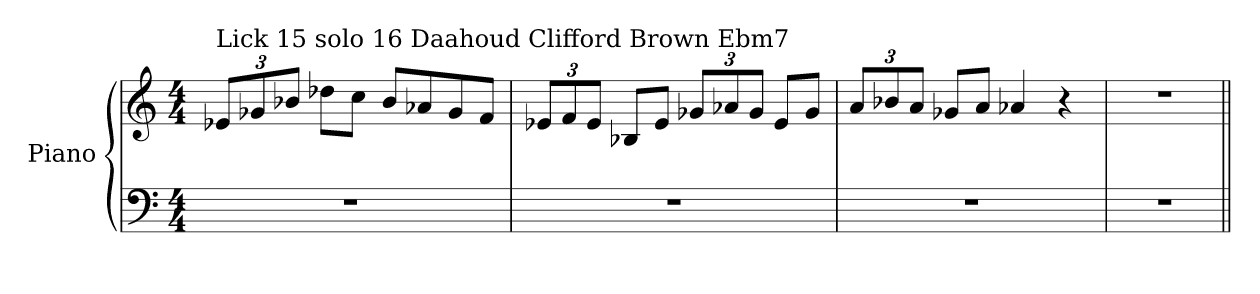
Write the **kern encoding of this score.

**kern	**kern
*part1	*part1
*staff2	*staff1
*I"Piano	*
*I'Pno.	*
*clefF4	*clefG2
*k[]	*k[]
*M4/4	*M4/4
*MM220	*MM220
*	*Xbrackettup
=1	=1
!	!LO:TX:t=Lick 15 solo 16 Daahoud Clifford Brown Ebm7
1r	12e-X/L
.	12g-X/
.	12b-X/J
.	8dd-X\L
.	8cc\J
.	8b-/L
.	8a-X/
.	8g-/
.	8f/J
=2	=2
1r	12e-X/L
.	12f/
.	12e-/J
.	8B-X/L
.	8e-/J
.	12g-X/L
.	12a-X/
.	12g-/J
.	8e-/L
.	8g-/J
=3	=3
1r	12a/L
.	12b-X/
.	12a/J
.	8g-X/L
.	8a/J
.	4a-X/
.	4r
=4	=4
1r	1r
=||	=||
*-	*-
